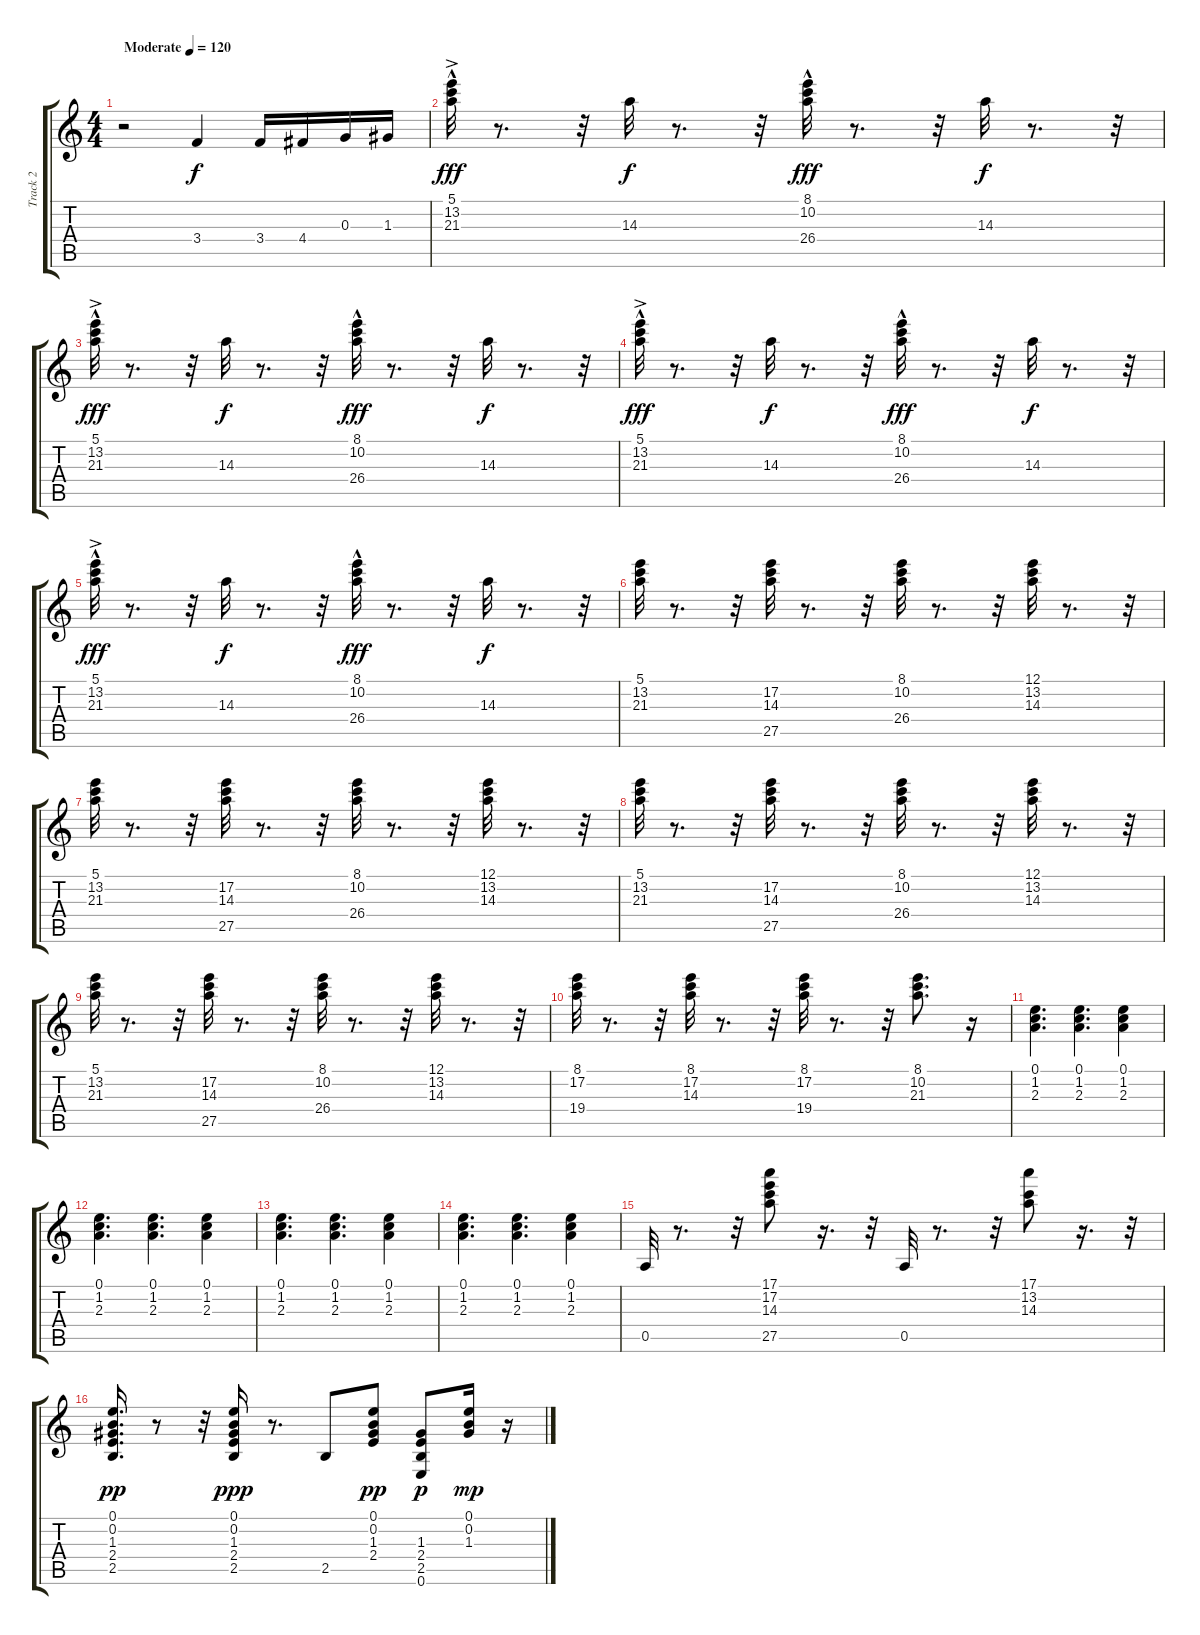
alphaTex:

\track ("Track 2" "Track 2") {mute instrument acousticguitarsteel}
\staff {score tabs}
\tuning (E4 B3 G3 D3 A2 E2) {hide}
\ts (4 4)
\tempo (120 "Moderate")
\clef g2
\ks c
r.2{dy f instrument acousticguitarsteel} 3.4.4 3.4.16 4.4.16 0.3.16 1.3.16 |
(5.1{hac} 13.2{ac} 21.3{hac}).32{dy fff} r.8{d} r.32 14.3.32{dy f} r.8{d} r.32 (8.1{hac} 10.2{hac} 26.4).32{dy fff} r.8{d} r.32 14.3.32{dy f} r.8{d} r.32 |
(5.1{hac} 13.2{ac} 21.3{hac}).32{dy fff} r.8{d} r.32 14.3.32{dy f} r.8{d} r.32 (8.1{hac} 10.2{hac} 26.4{hac}).32{dy fff} r.8{d} r.32 14.3.32{dy f} r.8{d} r.32 |
(5.1{hac} 13.2{ac} 21.3{hac}).32{dy fff} r.8{d} r.32 14.3.32{dy f} r.8{d} r.32 (8.1{hac} 10.2{hac} 26.4{hac}).32{dy fff} r.8{d} r.32 14.3.32{dy f} r.8{d} r.32 |
(5.1{hac} 13.2{ac} 21.3{hac}).32{dy fff} r.8{d} r.32 14.3.32{dy f} r.8{d} r.32 (8.1{hac} 10.2{hac} 26.4{hac}).32{dy fff} r.8{d} r.32 14.3.32{dy f} r.8{d} r.32 |
(5.1 13.2 21.3).32 r.8{d} r.32 (17.2 14.3 27.5).32 r.8{d} r.32 (8.1 10.2 26.4).32 r.8{d} r.32 (12.1 13.2 14.3).32 r.8{d} r.32 |
(5.1 13.2 21.3).32 r.8{d} r.32 (17.2 14.3 27.5).32 r.8{d} r.32 (8.1 10.2 26.4).32 r.8{d} r.32 (12.1 13.2 14.3).32 r.8{d} r.32 |
(5.1 13.2 21.3).32 r.8{d} r.32 (17.2 14.3 27.5).32 r.8{d} r.32 (8.1 10.2 26.4).32 r.8{d} r.32 (12.1 13.2 14.3).32 r.8{d} r.32 |
(5.1 13.2 21.3).32 r.8{d} r.32 (17.2 14.3 27.5).32 r.8{d} r.32 (8.1 10.2 26.4).32 r.8{d} r.32 (12.1 13.2 14.3).32 r.8{d} r.32 |
(8.1 17.2 19.4).32 r.8{d} r.32 (8.1 17.2 14.3).32 r.8{d} r.32 (8.1 17.2 19.4).32 r.8{d} r.32 (8.1 10.2 21.3).8{d} r.16 |
(0.1 1.2 2.3).4{d} (0.1 1.2 2.3).4{d} (0.1 1.2 2.3).4 |
(0.1 1.2 2.3).4{d} (0.1 1.2 2.3).4{d} (0.1 1.2 2.3).4 |
(0.1 1.2 2.3).4{d} (0.1 1.2 2.3).4{d} (0.1 1.2 2.3).4 |
(0.1 1.2 2.3).4{d} (0.1 1.2 2.3).4{d} (0.1 1.2 2.3).4 |
0.5.32 r.8{d} r.32 (17.1 17.2 14.3 27.5).8 r.16{d} r.32 0.5.32 r.8{d} r.32 (17.1 13.2 14.3).8 r.16{d} r.32 |
(0.1 0.2 1.3 2.4 2.5).16{d dy pp} r.8 r.32 (0.1 0.2 1.3 2.4 2.5).16{dy ppp} r.8{d} 2.5.8 (0.1 0.2 1.3 2.4).8{dy pp} (1.3 2.4 2.5 0.6).8{dy p} (0.1 0.2 1.3).16{dy mp} r.16
